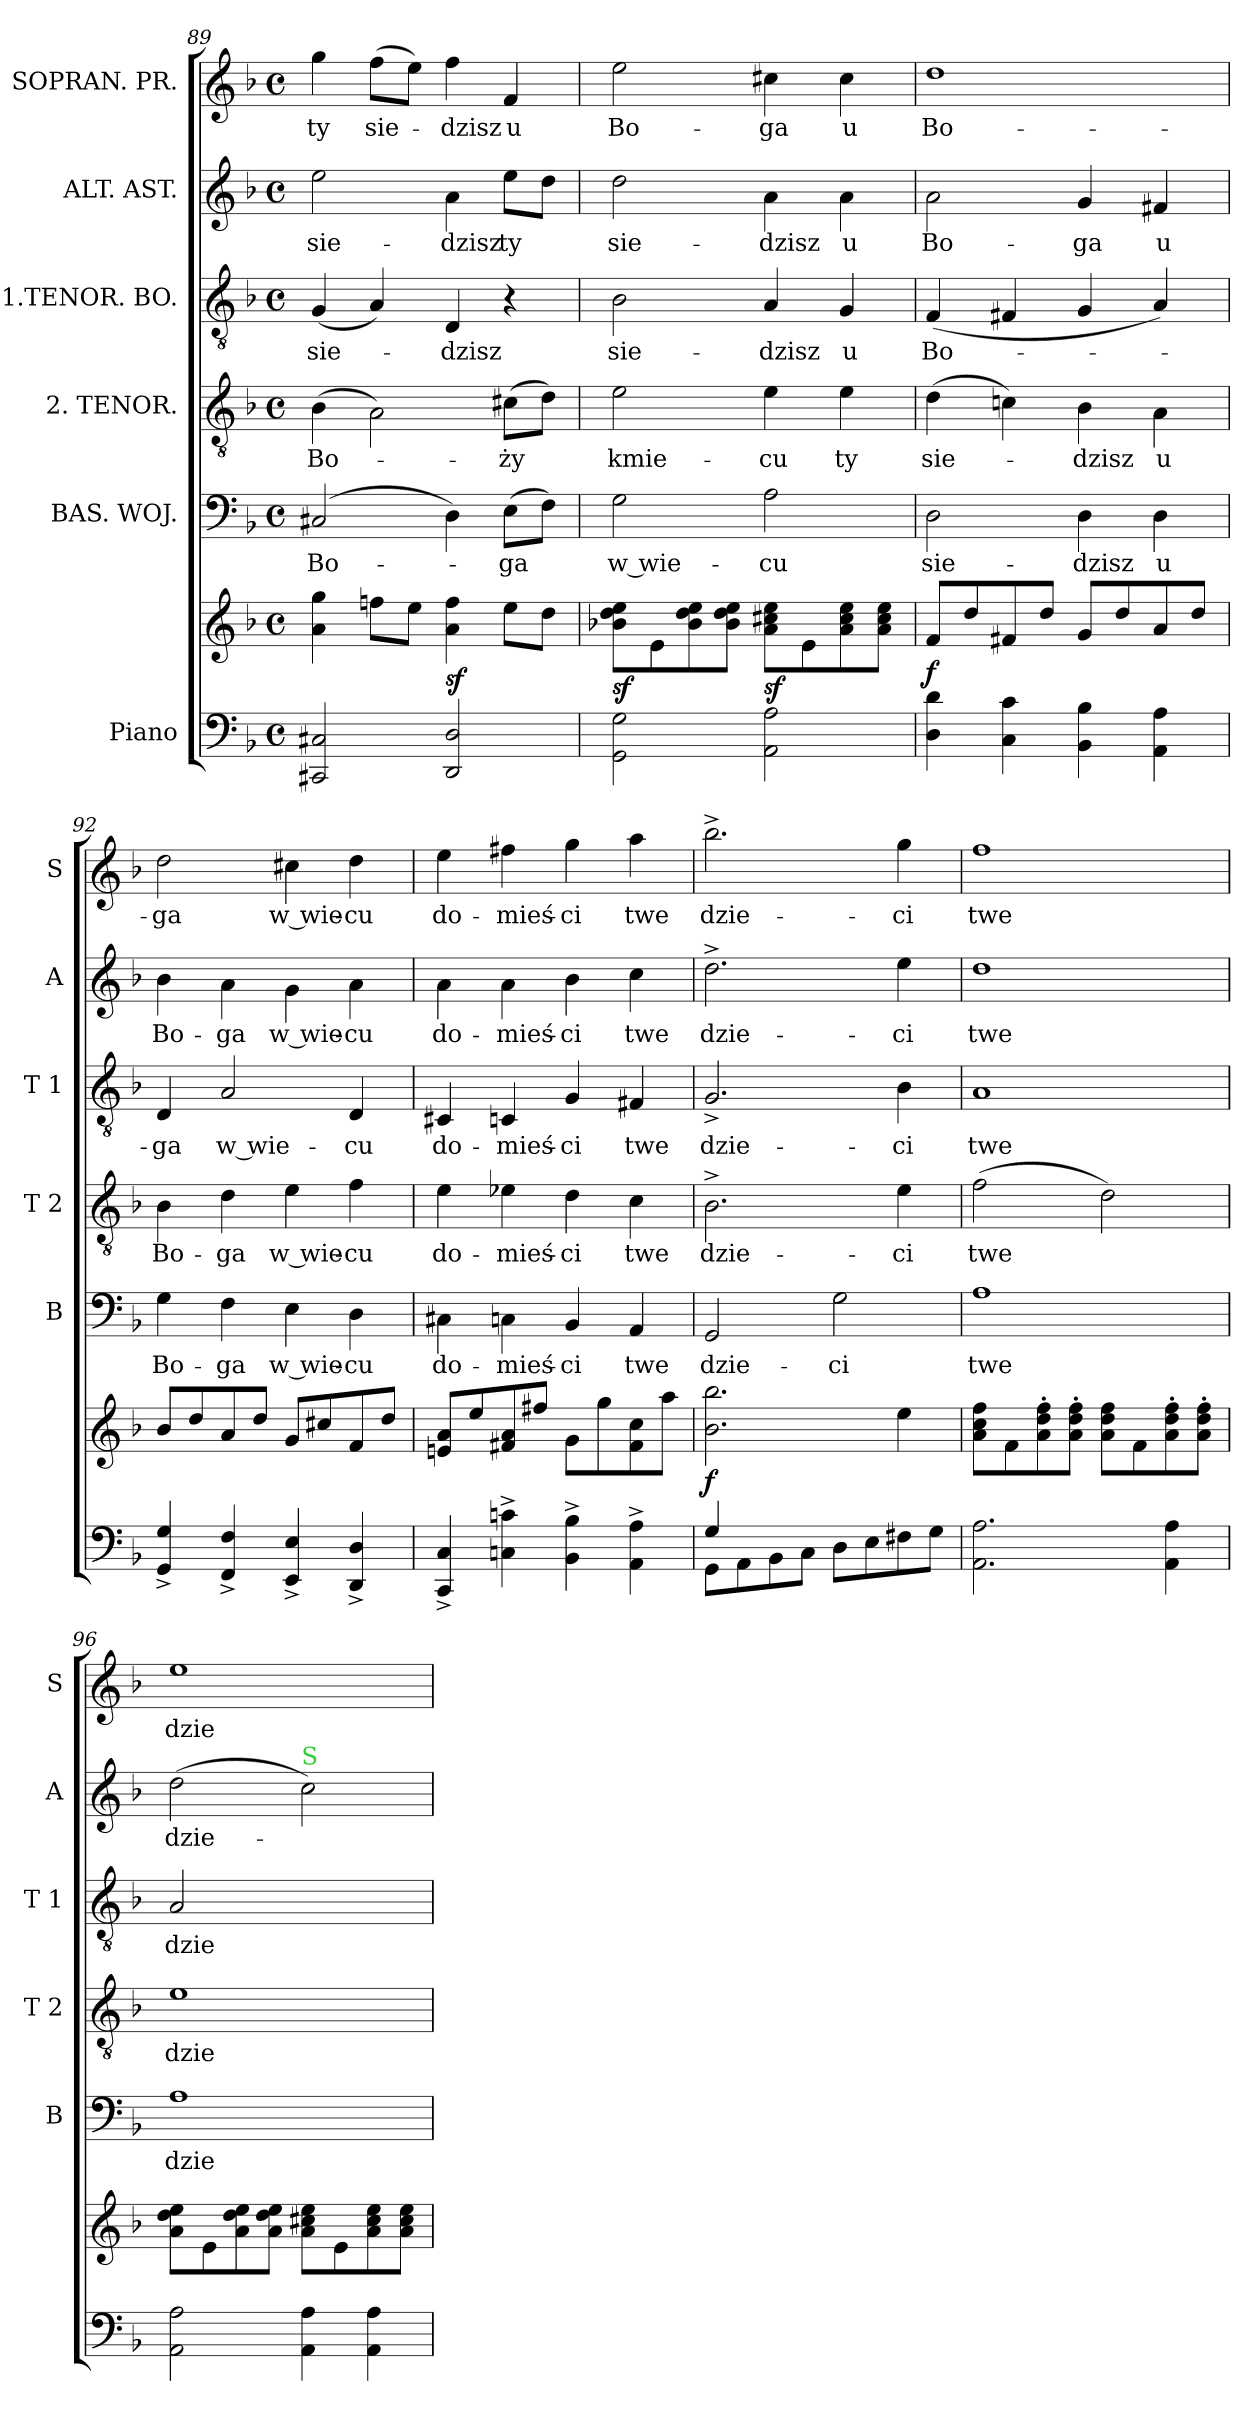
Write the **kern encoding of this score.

**kern	**kern	**dynam	**kern	**text	**kern	**text	**kern	**text	**kern	**text	**kern	**text
*part6	*part6	*part6	*part5	*part5	*part4	*part4	*part3	*part3	*part2	*part2	*part1	*part1
*staff7	*staff6	*staff6/7	*staff5	*staff5	*staff4	*staff4	*staff3	*staff3	*staff2	*staff2	*staff1	*staff1
*I"Piano	*	*	*I"BAS. WOJ.	*	*I"2. TENOR.	*	*I"1.TENOR. BO.	*	*I"ALT. AST.	*	*I"SOPRAN. PR.	*
*	*	*	*I'B	*	*I'T 2	*	*I'T 1	*	*I'A	*	*I'S	*
*clefF4	*clefG2	*	*clefF4	*	*clefGv2	*	*clefGv2	*	*clefG2	*	*clefG2	*
*k[b-]	*k[b-]	*	*k[b-]	*	*k[b-]	*	*k[b-]	*	*k[b-]	*	*k[b-]	*
*d:	*d:	*	*d:	*	*d:	*	*d:	*	*d:	*	*d:	*
*M4/4	*M4/4	*	*M4/4	*	*M4/4	*	*M4/4	*	*M4/4	*	*M4/4	*
*met(c)	*met(c)	*	*met(c)	*	*met(c)	*	*met(c)	*	*met(c)	*	*met(c)	*
=89	=89	=89	=89	=89	=89	=89	=89	=89	=89	=89	=89	=89
2CC#X/ 2C#X/	4a\ 4gg\	.	(2C#X/	Bo-	(4B-\	Bo-	(4G/	sie-	2ee\	sie-	4gg\	ty
.	8ffn\L	.	.	.	2A\)	.	4A/)	.	.	.	(8ff\L	sie-
.	8ee\J	.	.	.	.	.	.	.	.	.	8ee\J)	.
2DD/ 2D/	4a\ 4ff\	sf	4D\)	.	.	.	4D/	-dzisz	4a\	-dzisz	4ff\	-dzisz
.	8ee\L	.	(8E\L	-ga	(8c#X\L	-ży	4r	.	8ee\L	ty	4f/	u
.	8dd\J	.	8F\J)	.	8d\J)	.	.	.	8dd\J	.	.	.
=90	=90	=90	=90	=90	=90	=90	=90	=90	=90	=90	=90	=90
2GG\ 2G\	8b-X\ 8dd\ 8ee\L	sf	2G\	w wie-	2e\	kmie-	2B-\	sie-	2dd\	sie-	2ee\	Bo-
.	8e\	.	.	.	.	.	.	.	.	.	.	.
.	8b-\ 8dd\ 8ee\	.	.	.	.	.	.	.	.	.	.	.
.	8b-\ 8dd\ 8ee\J	.	.	.	.	.	.	.	.	.	.	.
2AA\ 2A\	8a\ 8cc#X\ 8ee\L	sf	2A\	-cu	4e\	-cu	4A/	-dzisz	4a\	-dzisz	4cc#X\	-ga
.	8e\	.	.	.	.	.	.	.	.	.	.	.
.	8a\ 8cc#\ 8ee\	.	.	.	4e\	ty	4G/	u	4a\	u	4cc#\	u
.	8a\ 8cc#\ 8ee\J	.	.	.	.	.	.	.	.	.	.	.
=91	=91	=91	=91	=91	=91	=91	=91	=91	=91	=91	=91	=91
4D\ 4d\	8f/L	f	2D\	sie-	(4d\	sie-	(4F/	Bo-	2a\	Bo-	1dd	Bo-
.	8dd/	.	.	.	.	.	.	.	.	.	.	.
4C\ 4c\	8f#X/	.	.	.	4cn\)	.	4F#X/	.	.	.	.	.
.	8dd/J	.	.	.	.	.	.	.	.	.	.	.
4BB-\ 4B-\	8g/L	.	4D\	-dzisz	4B-\	-dzisz	4G/	.	4g/	-ga	.	.
.	8dd/	.	.	.	.	.	.	.	.	.	.	.
4AA\ 4A\	8a/	.	4D\	u	4A\	u	4A/)	.	4f#X/	u	.	.
.	8dd/J	.	.	.	.	.	.	.	.	.	.	.
=92	=92	=92	=92	=92	=92	=92	=92	=92	=92	=92	=92	=92
4GG^/ 4G^/	8b-/L	.	4G\	Bo-	4B-\	Bo-	4D/	-ga	4b-\	Bo-	2dd\	-ga
.	8dd/	.	.	.	.	.	.	.	.	.	.	.
4FF^/ 4F^/	8a/	.	4F\	-ga	4d\	-ga	2A/	w wie-	4a\	-ga	.	.
.	8dd/J	.	.	.	.	.	.	.	.	.	.	.
4EE^/ 4E^/	8g/L	.	4E\	w wie-	4e\	w wie-	.	.	4g\	w wie-	4cc#X\	w wie-
.	8cc#X/	.	.	.	.	.	.	.	.	.	.	.
4DD^/ 4D^/	8f/	.	4D\	-cu	4f\	-cu	4D/	-cu	4a\	-cu	4dd\	-cu
.	8dd/J	.	.	.	.	.	.	.	.	.	.	.
=93	=93	=93	=93	=93	=93	=93	=93	=93	=93	=93	=93	=93
4CC^/ 4C^/	8en/ 8a/L	.	4C#X\	do-	4e\	do-	4C#X/	do-	4a\	do-	4ee\	do-
.	8ee/	.	.	.	.	.	.	.	.	.	.	.
4Cn^\ 4cn^\	8f#X/ 8a/	.	4Cn\	-mieś-	4e-X\	-mieś-	4Cn/	-mieś-	4a\	-mieś-	4ff#X\	-mieś-
.	8ff#X/J	.	.	.	.	.	.	.	.	.	.	.
4BB-^\ 4B-^\	8g\L	.	4BB-/	-ci	4d\	-ci	4G/	-ci	4b-\	-ci	4gg\	-ci
.	8gg\	.	.	.	.	.	.	.	.	.	.	.
4AA^\ 4A^\	8f#\ 8cc\	.	4AA/	twe	4c\	twe	4F#X/	twe	4cc\	twe	4aa\	twe
.	8aa\J	.	.	.	.	.	.	.	.	.	.	.
=94	=94	=94	=94	=94	=94	=94	=94	=94	=94	=94	=94	=94
*^	*	*	*	*	*	*	*	*	*	*	*	*
4G/	8GG\L	2.b-\ 2.bb-\	f	2GG/	dzie-	2.B-^\	dzie-	2.G^/	dzie-	2.dd^\	dzie-	2.bb-^\	dzie-
.	8AA\	.	.	.	.	.	.	.	.	.	.	.	.
2.ryy	8BB-\	.	.	.	.	.	.	.	.	.	.	.	.
.	8C\J	.	.	.	.	.	.	.	.	.	.	.	.
.	8D\L	.	.	2G\	-ci	.	.	.	.	.	.	.	.
.	8E\	.	.	.	.	.	.	.	.	.	.	.	.
.	8F#X\	4ee\	.	.	.	4e\	-ci	4B-\	-ci	4ee\	-ci	4gg\	-ci
.	8G\J	.	.	.	.	.	.	.	.	.	.	.	.
*v	*v	*	*	*	*	*	*	*	*	*	*	*	*
=95	=95	=95	=95	=95	=95	=95	=95	=95	=95	=95	=95	=95
2.AA\ 2.A\	8a\ 8cc\ 8ff\L	.	1A	twe	(2f\	twe	1A	twe	1dd	twe	1ff	twe
.	8f\	.	.	.	.	.	.	.	.	.	.	.
.	8a'\ 8dd'\ 8ff'\	.	.	.	.	.	.	.	.	.	.	.
.	8a'\ 8dd'\ 8ff'\J	.	.	.	.	.	.	.	.	.	.	.
.	8a\ 8dd\ 8ff\L	.	.	.	2d\)	.	.	.	.	.	.	.
.	8f\	.	.	.	.	.	.	.	.	.	.	.
4AA\ 4A\	8a'\ 8dd'\ 8ff'\	.	.	.	.	.	.	.	.	.	.	.
.	8a'\ 8dd'\ 8ff'\J	.	.	.	.	.	.	.	.	.	.	.
=96	=96	=96	=96	=96	=96	=96	=96	=96	=96	=96	=96	=96
2AA\ 2A\	8a\ 8dd\ 8ee\L	.	1A	dzie-	1e	dzie-	2A/	dzie-	(2dd\	dzie-	1ee	dzie-
.	8e\	.	.	.	.	.	.	.	.	.	.	.
.	8a\ 8dd\ 8ee\	.	.	.	.	.	.	.	.	.	.	.
.	8a\ 8dd\ 8ee\J	.	.	.	.	.	.	.	.	.	.	.
!	!	!	!	!	!	!	!	!	!LO:TX:a:color=limegreen:t=S	!	!	!
4AA\ 4A\	8a\ 8cc#X\ 8ee\L	.	.	.	.	.	2ryy	.	2cc\)	.	.	.
.	8e\	.	.	.	.	.	.	.	.	.	.	.
4AA\ 4A\	8a\ 8cc#\ 8ee\	.	.	.	.	.	.	.	.	.	.	.
.	8a\ 8cc#\ 8ee\J	.	.	.	.	.	.	.	.	.	.	.
=	=	=	=	=	=	=	=	=	=	=	=	=
*-	*-	*-	*-	*-	*-	*-	*-	*-	*-	*-	*-	*-
